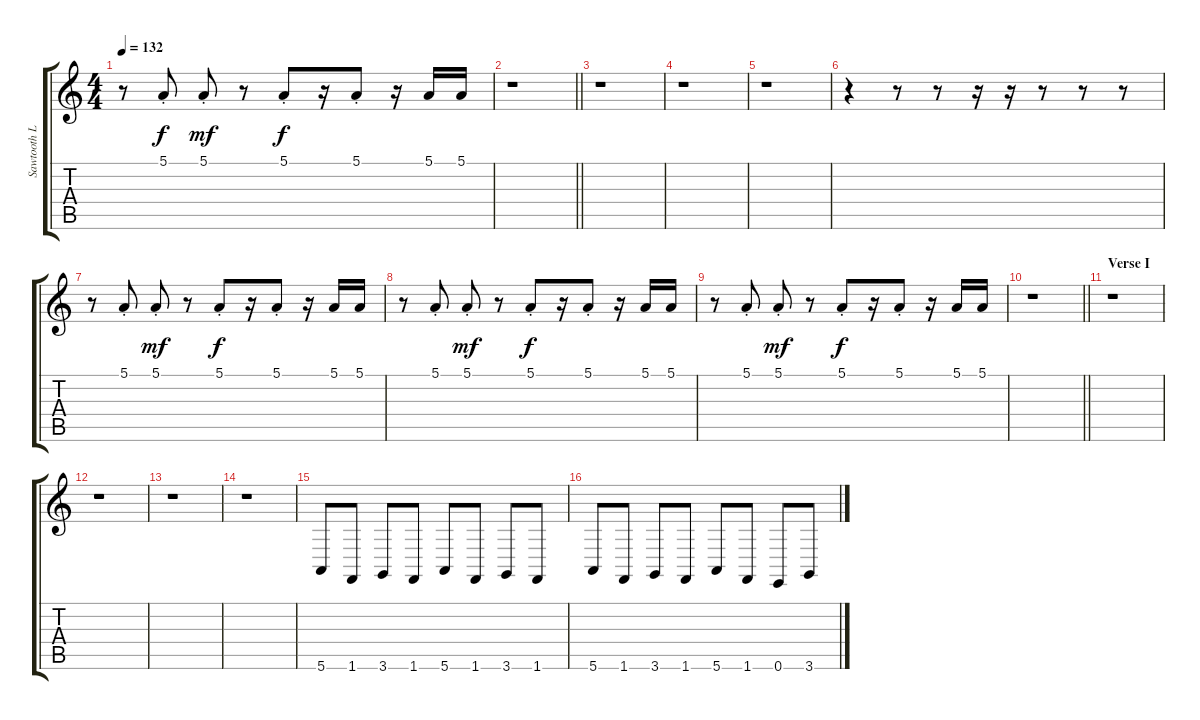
\track ("Sawtooth Lead I" "Sawtooth L") {instrument lead2sawtooth}
\staff {score tabs}
\tuning (E4 B3 G3 D3 A2 E2) {hide}
\ts (4 4)
\tempo 132
\clef g2
\ks c
r.8{dy f} 5.1{st}.8 5.1{st}.8{dy mf} r.8 5.1{st}.8{dy f} r.16 5.1{st}.8 r.16 5.1.16 5.1.16 |
\barLineRight lightlight
r.1 |
\section ("" "")
r.1 |
r.1 |
r.1 |
r.4 r.8 r.8 r.16 r.16 r.8 r.8 r.8 |
r.8 5.1{st}.8 5.1{st}.8{dy mf} r.8 5.1{st}.8{dy f} r.16 5.1{st}.8 r.16 5.1.16 5.1.16 |
r.8 5.1{st}.8 5.1{st}.8{dy mf} r.8 5.1{st}.8{dy f} r.16 5.1{st}.8 r.16 5.1.16 5.1.16 |
r.8 5.1{st}.8 5.1{st}.8{dy mf} r.8 5.1{st}.8{dy f} r.16 5.1{st}.8 r.16 5.1.16 5.1.16 |
\barLineRight lightlight
r.1 |
\section ("" "Verse I")
r.1 |
r.1 |
r.1 |
r.1 |
5.6.8{volume 10} 1.6.8 3.6.8 1.6.8 5.6.8 1.6.8 3.6.8 1.6.8 |
5.6.8{volume 12} 1.6.8 3.6.8 1.6.8 5.6.8 1.6.8 0.6.8 3.6.8
